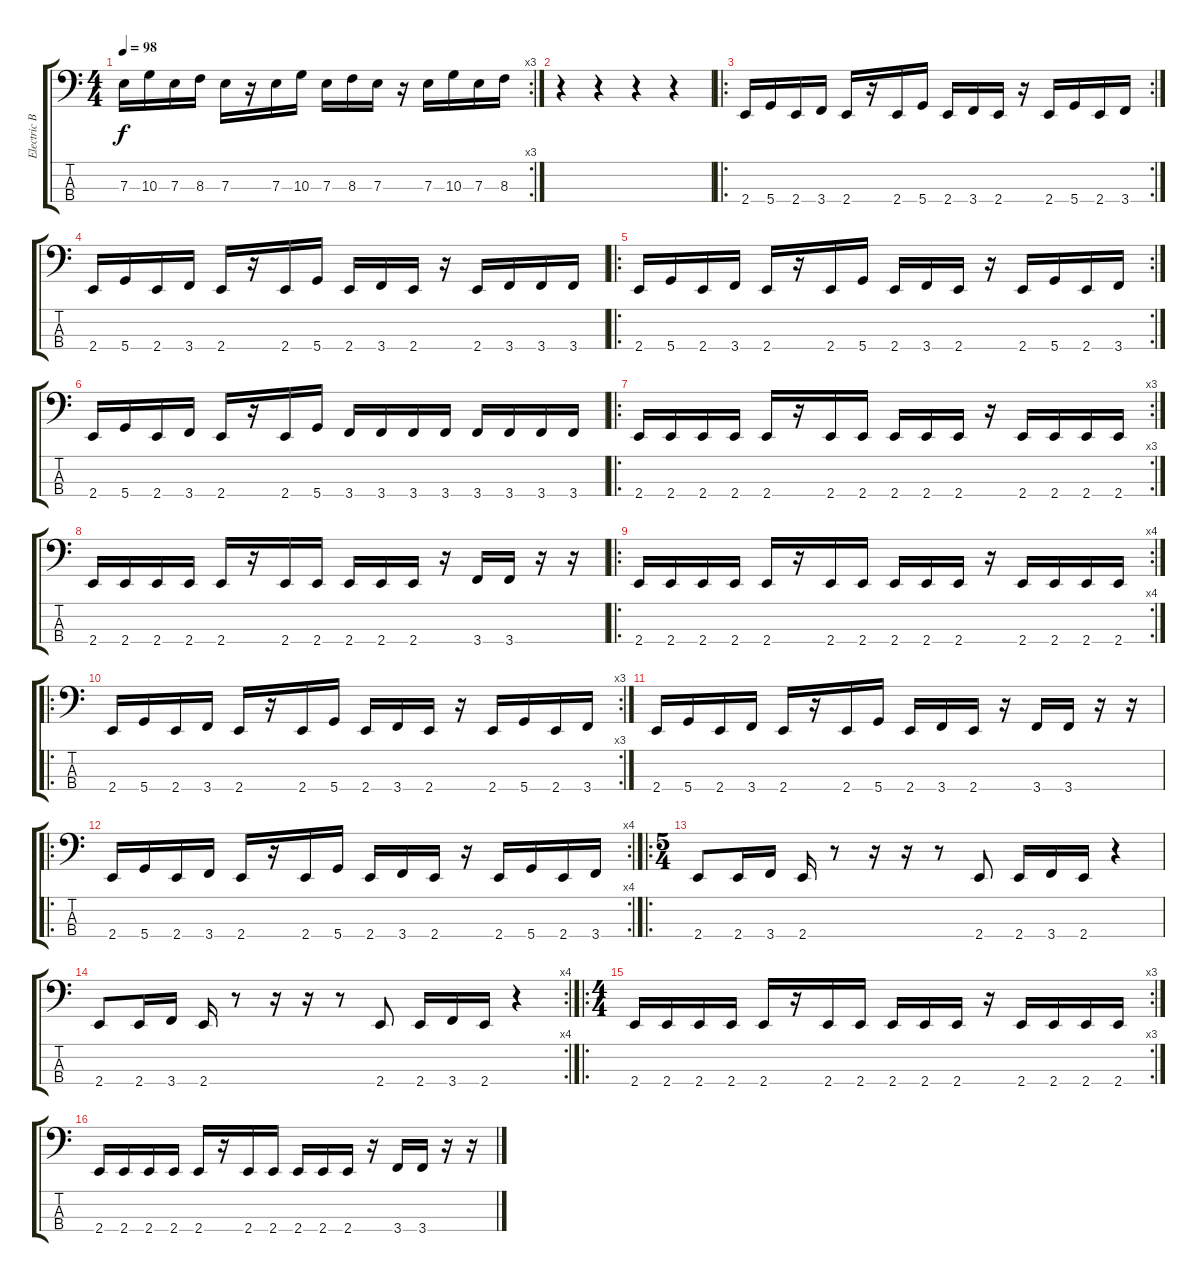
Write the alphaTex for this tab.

\track ("Electric Bass (Pick)" "Electric B") {instrument electricbasspick}
\staff {score tabs}
\tuning (G2 D2 A1 D1) {hide}
\rc 3
\ts (4 4)
\tempo 98
\clef f4
\ks c
7.3.16{dy f instrument electricbasspick} 10.3.16 7.3.16 8.3.16 7.3.16 r.16 7.3.16 10.3.16 7.3.16 8.3.16 7.3.16 r.16 7.3.16 10.3.16 7.3.16 8.3.16 |
r.4 r.4 r.4 r.4 |
\ro
\rc 2
2.4.16 5.4.16 2.4.16 3.4.16 2.4.16 r.16 2.4.16 5.4.16 2.4.16 3.4.16 2.4.16 r.16 2.4.16 5.4.16 2.4.16 3.4.16 |
2.4.16 5.4.16 2.4.16 3.4.16 2.4.16 r.16 2.4.16 5.4.16 2.4.16 3.4.16 2.4.16 r.16 2.4.16 3.4.16 3.4.16 3.4.16 |
\ro
\rc 2
2.4.16 5.4.16 2.4.16 3.4.16 2.4.16 r.16 2.4.16 5.4.16 2.4.16 3.4.16 2.4.16 r.16 2.4.16 5.4.16 2.4.16 3.4.16 |
2.4.16 5.4.16 2.4.16 3.4.16 2.4.16 r.16 2.4.16 5.4.16 3.4.16 3.4.16 3.4.16 3.4.16 3.4.16 3.4.16 3.4.16 3.4.16 |
\ro
\rc 3
2.4.16 2.4.16 2.4.16 2.4.16 2.4.16 r.16 2.4.16 2.4.16 2.4.16 2.4.16 2.4.16 r.16 2.4.16 2.4.16 2.4.16 2.4.16 |
2.4.16 2.4.16 2.4.16 2.4.16 2.4.16 r.16 2.4.16 2.4.16 2.4.16 2.4.16 2.4.16 r.16 3.4.16 3.4.16 r.16 r.16 |
\ro
\rc 4
2.4.16 2.4.16 2.4.16 2.4.16 2.4.16 r.16 2.4.16 2.4.16 2.4.16 2.4.16 2.4.16 r.16 2.4.16 2.4.16 2.4.16 2.4.16 |
\ro
\rc 3
2.4.16 5.4.16 2.4.16 3.4.16 2.4.16 r.16 2.4.16 5.4.16 2.4.16 3.4.16 2.4.16 r.16 2.4.16 5.4.16 2.4.16 3.4.16 |
2.4.16 5.4.16 2.4.16 3.4.16 2.4.16 r.16 2.4.16 5.4.16 2.4.16 3.4.16 2.4.16 r.16 3.4.16 3.4.16 r.16 r.16 |
\ro
\rc 4
2.4.16 5.4.16 2.4.16 3.4.16 2.4.16 r.16 2.4.16 5.4.16 2.4.16 3.4.16 2.4.16 r.16 2.4.16 5.4.16 2.4.16 3.4.16 |
\ro
\ts (5 4)
2.4.8 2.4.16 3.4.16 2.4.16 r.8 r.16 r.16 r.8 2.4.8 2.4.16 3.4.16 2.4.16 r.4 |
\rc 4
2.4.8 2.4.16 3.4.16 2.4.16 r.8 r.16 r.16 r.8 2.4.8 2.4.16 3.4.16 2.4.16 r.4 |
\ro
\rc 3
\ts (4 4)
2.4.16 2.4.16 2.4.16 2.4.16 2.4.16 r.16 2.4.16 2.4.16 2.4.16 2.4.16 2.4.16 r.16 2.4.16 2.4.16 2.4.16 2.4.16 |
2.4.16 2.4.16 2.4.16 2.4.16 2.4.16 r.16 2.4.16 2.4.16 2.4.16 2.4.16 2.4.16 r.16 3.4.16 3.4.16 r.16 r.16
